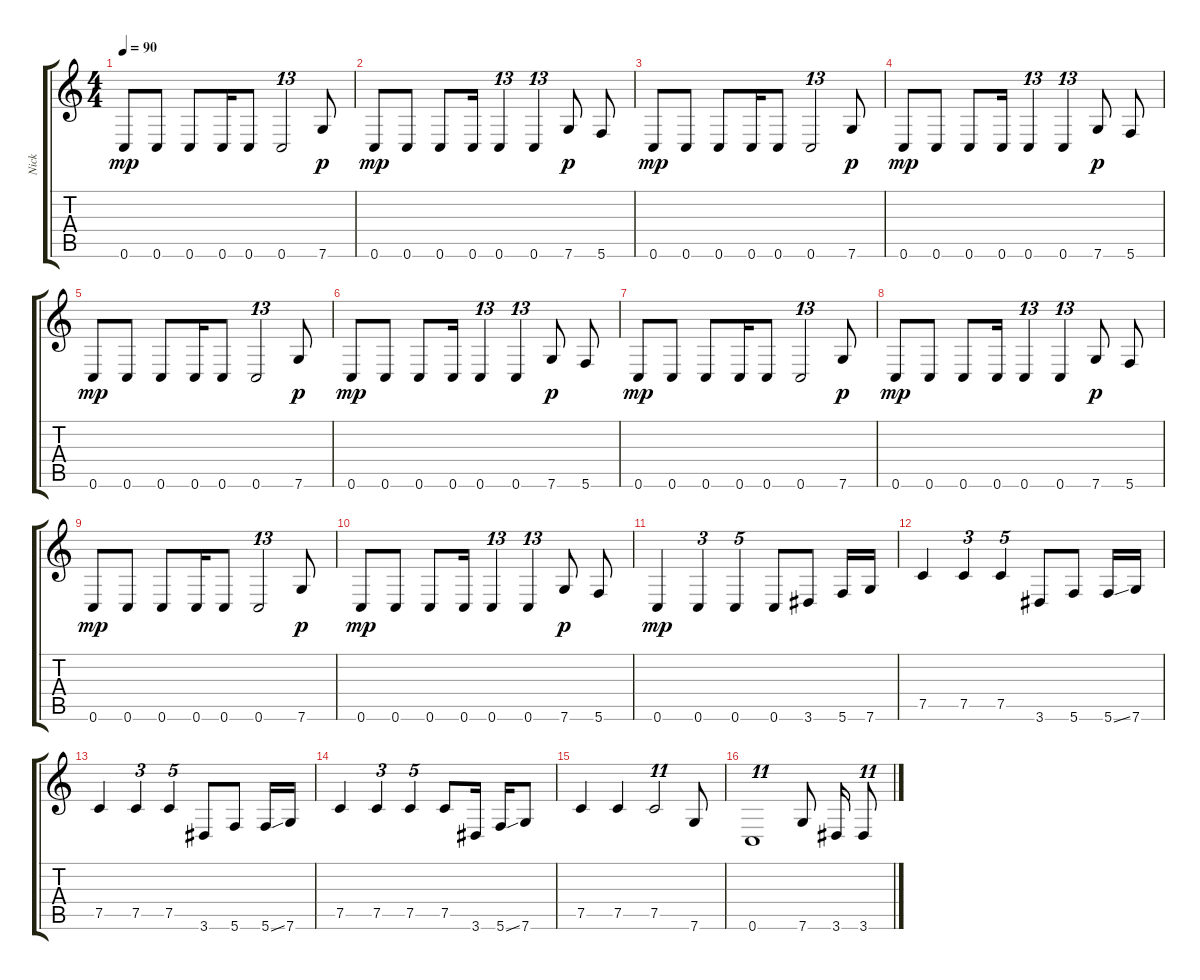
\track ("Nick" "Nick") {instrument electricbassfinger}
\staff {score tabs}
\tuning (C4 G3 Eb3 Bb2 F2 C2) {hide}
\ts (4 4)
\tempo 90
\clef g2
\ks c
0.6.8{dy mp volume 3} 0.6.8 0.6.8 0.6.16 0.6.8 0.6.2{tu (13 8)} 7.6.8{dy p} |
0.6.8{dy mp} 0.6.8 0.6.8 0.6.16 0.6.4{tu (13 8)} 0.6.4{tu (13 8)} 7.6.8{dy p} 5.6.8 |
0.6.8{dy mp} 0.6.8 0.6.8 0.6.16 0.6.8 0.6.2{tu (13 8)} 7.6.8{dy p} |
0.6.8{dy mp} 0.6.8 0.6.8 0.6.16 0.6.4{tu (13 8)} 0.6.4{tu (13 8)} 7.6.8{dy p} 5.6.8 |
0.6.8{dy mp} 0.6.8 0.6.8 0.6.16 0.6.8 0.6.2{tu (13 8)} 7.6.8{dy p} |
0.6.8{dy mp} 0.6.8 0.6.8 0.6.16 0.6.4{tu (13 8)} 0.6.4{tu (13 8)} 7.6.8{dy p} 5.6.8 |
0.6.8{dy mp} 0.6.8 0.6.8 0.6.16 0.6.8 0.6.2{tu (13 8)} 7.6.8{dy p} |
0.6.8{dy mp} 0.6.8 0.6.8 0.6.16 0.6.4{tu (13 8)} 0.6.4{tu (13 8)} 7.6.8{dy p} 5.6.8 |
0.6.8{dy mp} 0.6.8 0.6.8 0.6.16 0.6.8 0.6.2{tu (13 8)} 7.6.8{dy p} |
0.6.8{dy mp} 0.6.8 0.6.8 0.6.16 0.6.4{tu (13 8)} 0.6.4{tu (13 8)} 7.6.8{dy p} 5.6.8 |
0.6.4{dy mp} 0.6.4{tu (3 2)} 0.6.4{tu (5 4)} 0.6.8 3.6.8 5.6.16 7.6.16 |
7.5.4 7.5.4{tu (3 2)} 7.5.4{tu (5 4)} 3.6.8 5.6.8 5.6{ss}.16 7.6.16 |
7.5.4 7.5.4{tu (3 2)} 7.5.4{tu (5 4)} 3.6.8 5.6.8 5.6{ss}.16 7.6.16 |
7.5.4 7.5.4{tu (3 2)} 7.5.4{tu (5 4)} 7.5.8 3.6.16 5.6{ss}.16 7.6.8 |
7.5.4 7.5.4 7.5.2{tu (11 8)} 7.6.8 |
0.6.1{tu (11 8)} 7.6.8 3.6.16 3.6.8{tu (11 8)}
